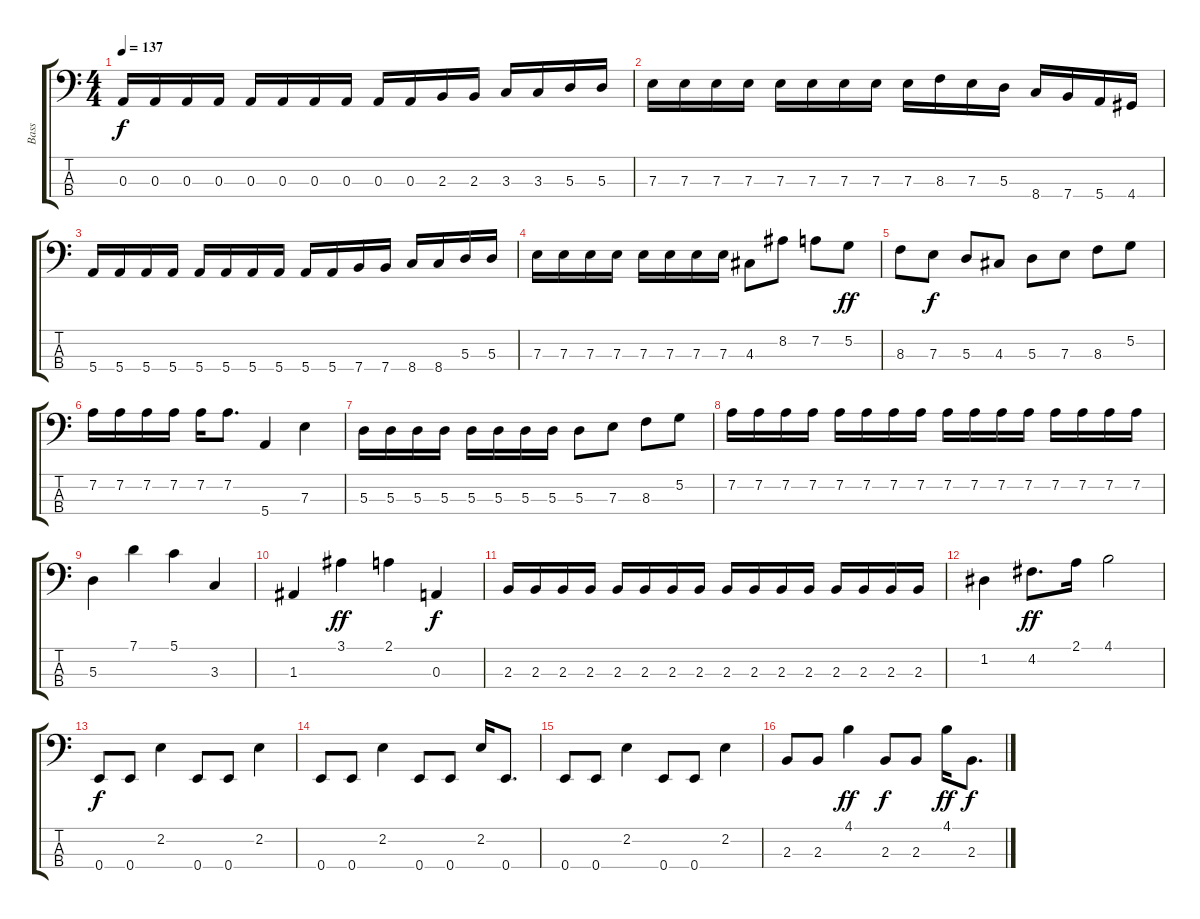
\track ("Bass" "Bass") {instrument electricbassfinger}
\staff {score tabs}
\tuning (G2 D2 A1 E1) {hide}
\ts (4 4)
\tempo 137
\clef f4
\ks c
0.3.16{dy f} 0.3.16 0.3.16 0.3.16 0.3.16 0.3.16 0.3.16 0.3.16 0.3.16 0.3.16 2.3.16 2.3.16 3.3.16 3.3.16 5.3.16 5.3.16 |
7.3.16 7.3.16 7.3.16 7.3.16 7.3.16 7.3.16 7.3.16 7.3.16 7.3.16 8.3.16 7.3.16 5.3.16 8.4.16 7.4.16 5.4.16 4.4.16 |
5.4.16 5.4.16 5.4.16 5.4.16 5.4.16 5.4.16 5.4.16 5.4.16 5.4.16 5.4.16 7.4.16 7.4.16 8.4.16 8.4.16 5.3.16 5.3.16 |
7.3.16 7.3.16 7.3.16 7.3.16 7.3.16 7.3.16 7.3.16 7.3.16 4.3.8 8.2.8 7.2.8 5.2.8{dy ff} |
8.3.8 7.3.8{dy f} 5.3.8 4.3.8 5.3.8 7.3.8 8.3.8 5.2.8 |
7.2.16 7.2.16 7.2.16 7.2.16 7.2.16 7.2.8{d} 5.4.4 7.3.4 |
5.3.16 5.3.16 5.3.16 5.3.16 5.3.16 5.3.16 5.3.16 5.3.16 5.3.8 7.3.8 8.3.8 5.2.8 |
7.2.16 7.2.16 7.2.16 7.2.16 7.2.16 7.2.16 7.2.16 7.2.16 7.2.16 7.2.16 7.2.16 7.2.16 7.2.16 7.2.16 7.2.16 7.2.16 |
5.3.4 7.1.4 5.1.4 3.3.4 |
1.3.4 3.1.4{dy ff} 2.1.4 0.3.4{dy f} |
2.3.16 2.3.16 2.3.16 2.3.16 2.3.16 2.3.16 2.3.16 2.3.16 2.3.16 2.3.16 2.3.16 2.3.16 2.3.16 2.3.16 2.3.16 2.3.16 |
1.2.4 4.2.8{d dy ff} 2.1.16 4.1.2 |
0.4.8{dy f} 0.4.8 2.2.4 0.4.8 0.4.8 2.2.4 |
0.4.8 0.4.8 2.2.4 0.4.8 0.4.8 2.2.16 0.4.8{d} |
0.4.8 0.4.8 2.2.4 0.4.8 0.4.8 2.2.4 |
2.3.8 2.3.8 4.1.4{dy ff} 2.3.8{dy f} 2.3.8 4.1.16{dy ff} 2.3.8{d dy f}
